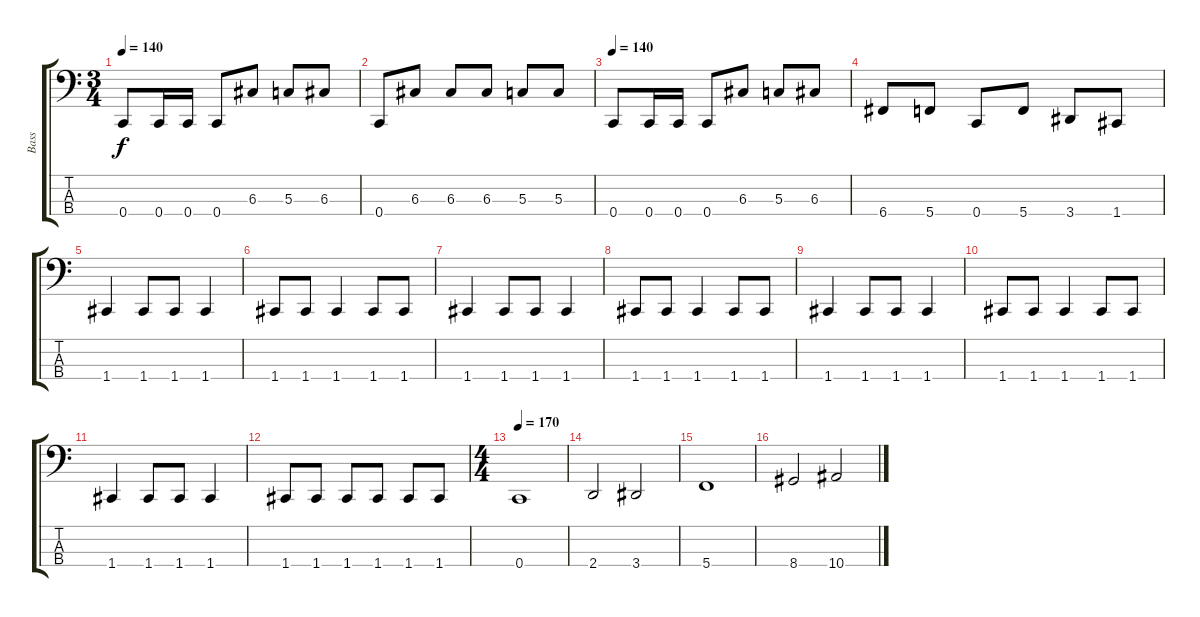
\track ("Bass" "Bass") {instrument acousticguitarsteel}
\staff {score tabs}
\tuning (F2 C2 G1 C1) {hide}
\ts (3 4)
\tempo 140
\clef f4
\ks c
0.4.8{dy f} 0.4.16 0.4.16 0.4.8 6.3.8 5.3.8 6.3.8 |
0.4.8 6.3.8 6.3.8 6.3.8 5.3.8 5.3.8 |
\tempo 140
0.4.8 0.4.16 0.4.16 0.4.8 6.3.8 5.3.8 6.3.8 |
6.4.8 5.4.8 0.4.8 5.4.8 3.4.8 1.4.8 |
1.4.4 1.4.8 1.4.8 1.4.4 |
1.4.8 1.4.8 1.4.4 1.4.8 1.4.8 |
1.4.4 1.4.8 1.4.8 1.4.4 |
1.4.8 1.4.8 1.4.4 1.4.8 1.4.8 |
1.4.4 1.4.8 1.4.8 1.4.4 |
1.4.8 1.4.8 1.4.4 1.4.8 1.4.8 |
1.4.4 1.4.8 1.4.8 1.4.4 |
1.4.8 1.4.8 1.4.8 1.4.8 1.4.8 1.4.8 |
\ts (4 4)
\tempo 170
0.4.1 |
2.4.2 3.4.2 |
5.4.1 |
8.4.2 10.4.2
